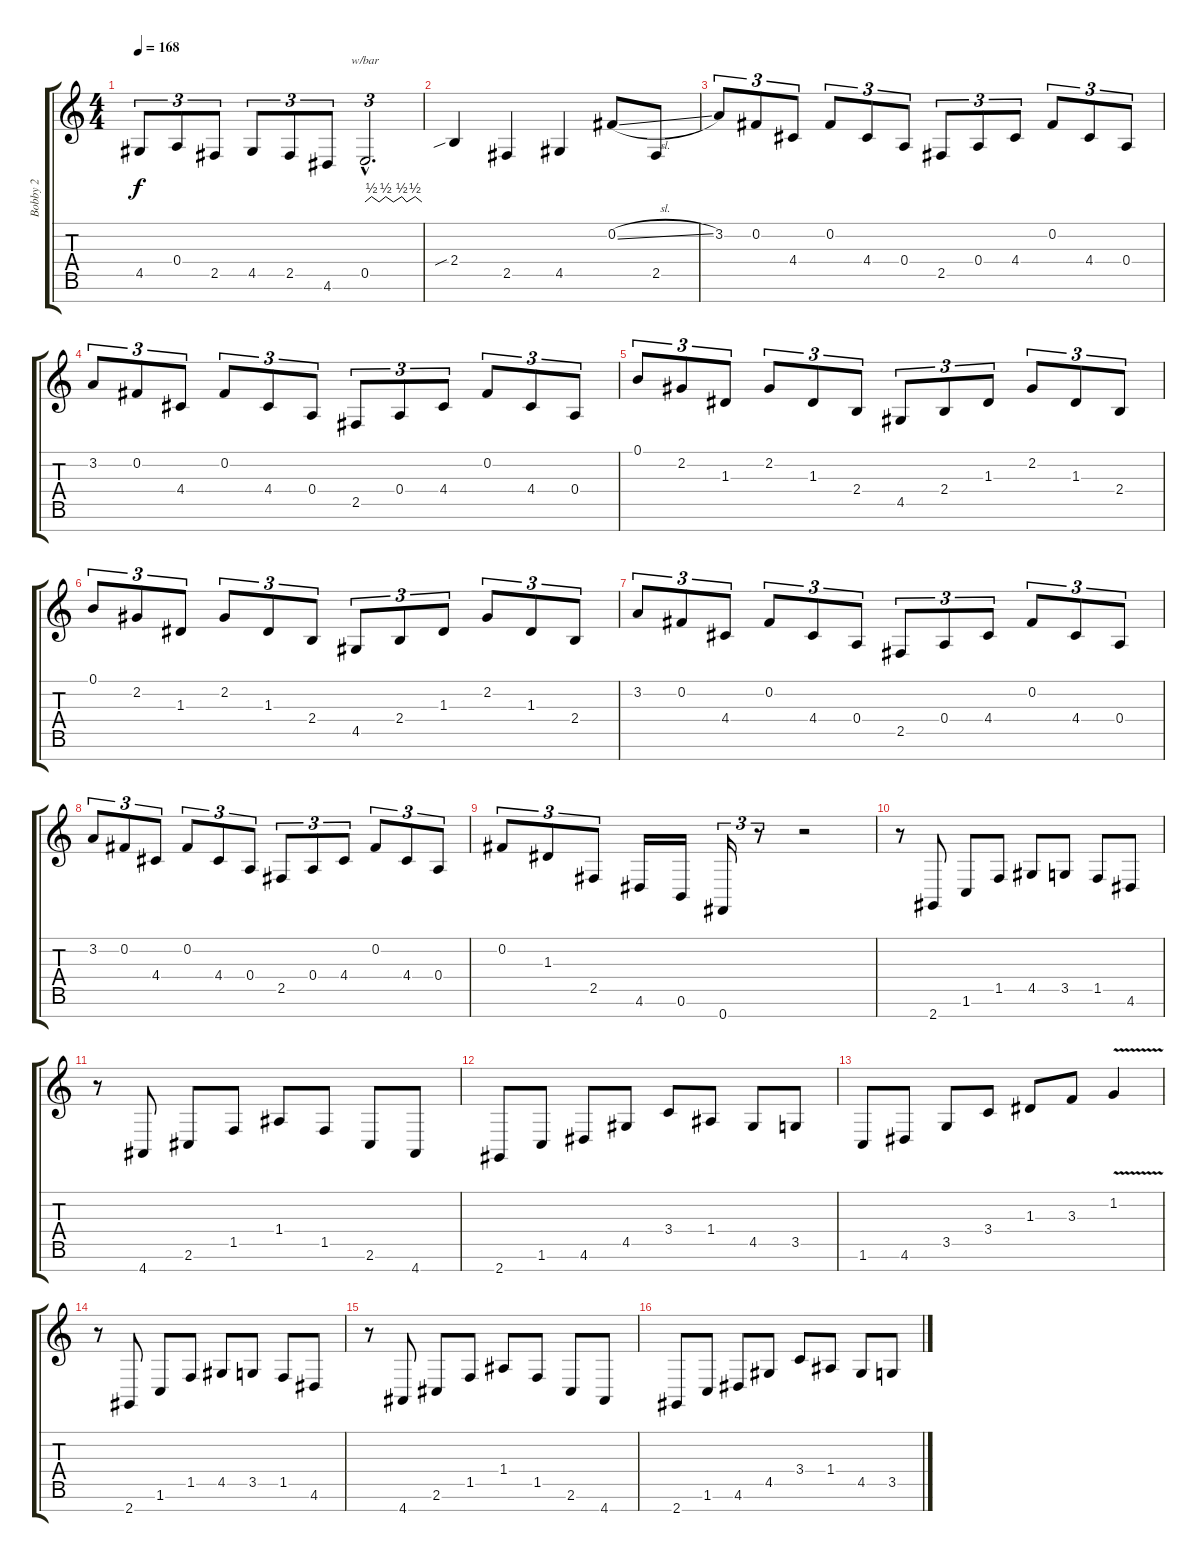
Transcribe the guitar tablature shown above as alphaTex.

\track ("Bobby 2" "Bobby 2") {instrument lead2sawtooth}
\staff {score tabs}
\tuning (B4 Gb4 D4 A3 E3 B2 Gb2) {hide}
\ts (4 4)
\tempo 168
\clef g2
\ks c
4.5.8{tu (3 2) dy f} 0.4.8{tu (3 2)} 2.5.8{tu (3 2)} 4.5.8{tu (3 2)} 2.5.8{tu (3 2)} 4.6.8{tu (3 2)} 0.5{hac}.2{d tu (3 2) tbe (custom default 0 0 7 2 15 0 22 2 30 0 39 2 44 0 53 2 60 0)} |
2.4{sib}.4 2.5.4 4.5.4 0.2{sl}.8 2.5.8 |
3.2.8{tu (3 2)} 0.2.8{tu (3 2)} 4.4.8{tu (3 2)} 0.2.8{tu (3 2)} 4.4.8{tu (3 2)} 0.4.8{tu (3 2)} 2.5.8{tu (3 2)} 0.4.8{tu (3 2)} 4.4.8{tu (3 2)} 0.2.8{tu (3 2)} 4.4.8{tu (3 2)} 0.4.8{tu (3 2)} |
3.2.8{tu (3 2)} 0.2.8{tu (3 2)} 4.4.8{tu (3 2)} 0.2.8{tu (3 2)} 4.4.8{tu (3 2)} 0.4.8{tu (3 2)} 2.5.8{tu (3 2)} 0.4.8{tu (3 2)} 4.4.8{tu (3 2)} 0.2.8{tu (3 2)} 4.4.8{tu (3 2)} 0.4.8{tu (3 2)} |
0.1.8{tu (3 2)} 2.2.8{tu (3 2)} 1.3.8{tu (3 2)} 2.2.8{tu (3 2)} 1.3.8{tu (3 2)} 2.4.8{tu (3 2)} 4.5.8{tu (3 2)} 2.4.8{tu (3 2)} 1.3.8{tu (3 2)} 2.2.8{tu (3 2)} 1.3.8{tu (3 2)} 2.4.8{tu (3 2)} |
0.1.8{tu (3 2)} 2.2.8{tu (3 2)} 1.3.8{tu (3 2)} 2.2.8{tu (3 2)} 1.3.8{tu (3 2)} 2.4.8{tu (3 2)} 4.5.8{tu (3 2)} 2.4.8{tu (3 2)} 1.3.8{tu (3 2)} 2.2.8{tu (3 2)} 1.3.8{tu (3 2)} 2.4.8{tu (3 2)} |
3.2.8{tu (3 2)} 0.2.8{tu (3 2)} 4.4.8{tu (3 2)} 0.2.8{tu (3 2)} 4.4.8{tu (3 2)} 0.4.8{tu (3 2)} 2.5.8{tu (3 2)} 0.4.8{tu (3 2)} 4.4.8{tu (3 2)} 0.2.8{tu (3 2)} 4.4.8{tu (3 2)} 0.4.8{tu (3 2)} |
3.2.8{tu (3 2)} 0.2.8{tu (3 2)} 4.4.8{tu (3 2)} 0.2.8{tu (3 2)} 4.4.8{tu (3 2)} 0.4.8{tu (3 2)} 2.5.8{tu (3 2)} 0.4.8{tu (3 2)} 4.4.8{tu (3 2)} 0.2.8{tu (3 2)} 4.4.8{tu (3 2)} 0.4.8{tu (3 2)} |
0.2.8{tu (3 2)} 1.3.8{tu (3 2)} 2.5.8{tu (3 2)} 4.6.16 0.6.16 0.7.16{tu (3 2)} r.8{tu (3 2)} r.2 |
r.8 2.7.8 1.6.8 1.5.8 4.5.8 3.5.8 1.5.8 4.6.8 |
r.8 4.7.8 2.6.8 1.5.8 1.4.8 1.5.8 2.6.8 4.7.8 |
2.7.8 1.6.8 4.6.8 4.5.8 3.4.8 1.4.8 4.5.8 3.5.8 |
1.6.8 4.6.8 3.5.8 3.4.8 1.3.8 3.3.8 1.2{v}.4 |
r.8 2.7.8 1.6.8 1.5.8 4.5.8 3.5.8 1.5.8 4.6.8 |
r.8 4.7.8 2.6.8 1.5.8 1.4.8 1.5.8 2.6.8 4.7.8 |
2.7.8 1.6.8 4.6.8 4.5.8 3.4.8 1.4.8 4.5.8 3.5.8
